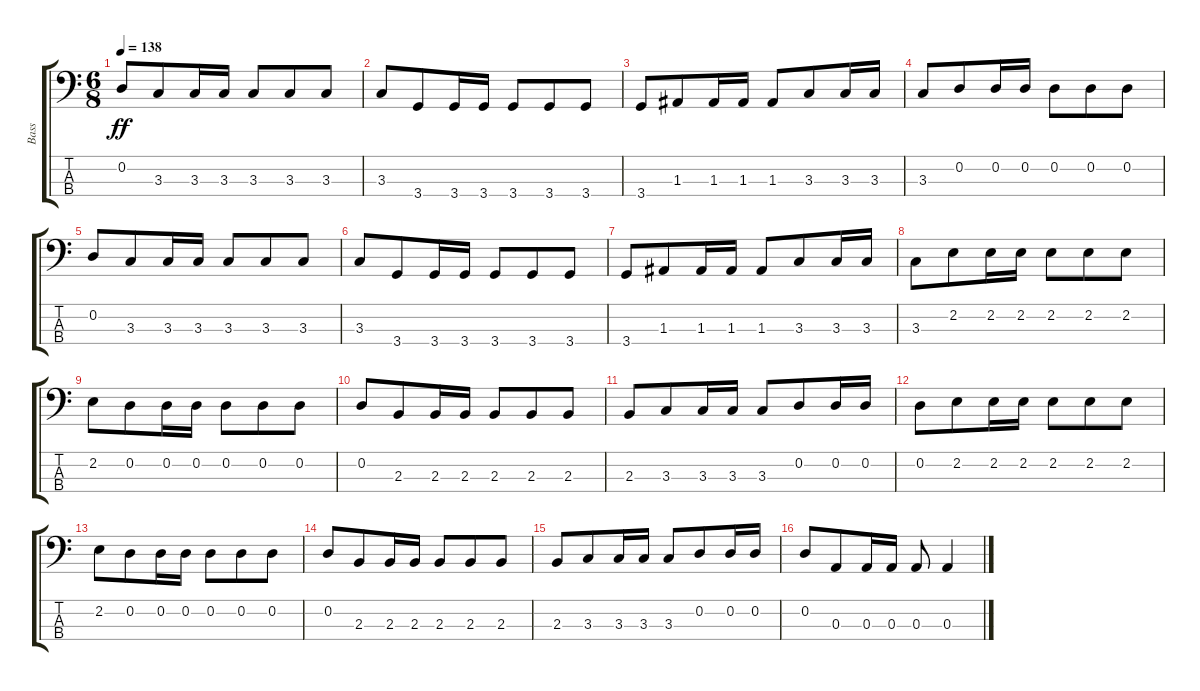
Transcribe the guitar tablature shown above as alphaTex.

\track ("Bass" "Bass") {instrument electricbassfinger}
\staff {score tabs}
\tuning (G2 D2 A1 E1) {hide}
\ts (6 8)
\tempo 138
\clef f4
\ks c
0.2.8{dy ff} 3.3.8 3.3.16 3.3.16 3.3.8 3.3.8 3.3.8 |
3.3.8 3.4.8 3.4.16 3.4.16 3.4.8 3.4.8 3.4.8 |
3.4.8 1.3.8 1.3.16 1.3.16 1.3.8 3.3.8 3.3.16 3.3.16 |
3.3.8 0.2.8 0.2.16 0.2.16 0.2.8 0.2.8 0.2.8 |
0.2.8 3.3.8 3.3.16 3.3.16 3.3.8 3.3.8 3.3.8 |
3.3.8 3.4.8 3.4.16 3.4.16 3.4.8 3.4.8 3.4.8 |
3.4.8 1.3.8 1.3.16 1.3.16 1.3.8 3.3.8 3.3.16 3.3.16 |
3.3.8 2.2.8 2.2.16 2.2.16 2.2.8 2.2.8 2.2.8 |
2.2.8 0.2.8 0.2.16 0.2.16 0.2.8 0.2.8 0.2.8 |
0.2.8 2.3.8 2.3.16 2.3.16 2.3.8 2.3.8 2.3.8 |
2.3.8 3.3.8 3.3.16 3.3.16 3.3.8 0.2.8 0.2.16 0.2.16 |
0.2.8 2.2.8 2.2.16 2.2.16 2.2.8 2.2.8 2.2.8 |
2.2.8 0.2.8 0.2.16 0.2.16 0.2.8 0.2.8 0.2.8 |
0.2.8 2.3.8 2.3.16 2.3.16 2.3.8 2.3.8 2.3.8 |
2.3.8 3.3.8 3.3.16 3.3.16 3.3.8 0.2.8 0.2.16 0.2.16 |
0.2.8 0.3.8 0.3.16 0.3.16 0.3.8 0.3.4
